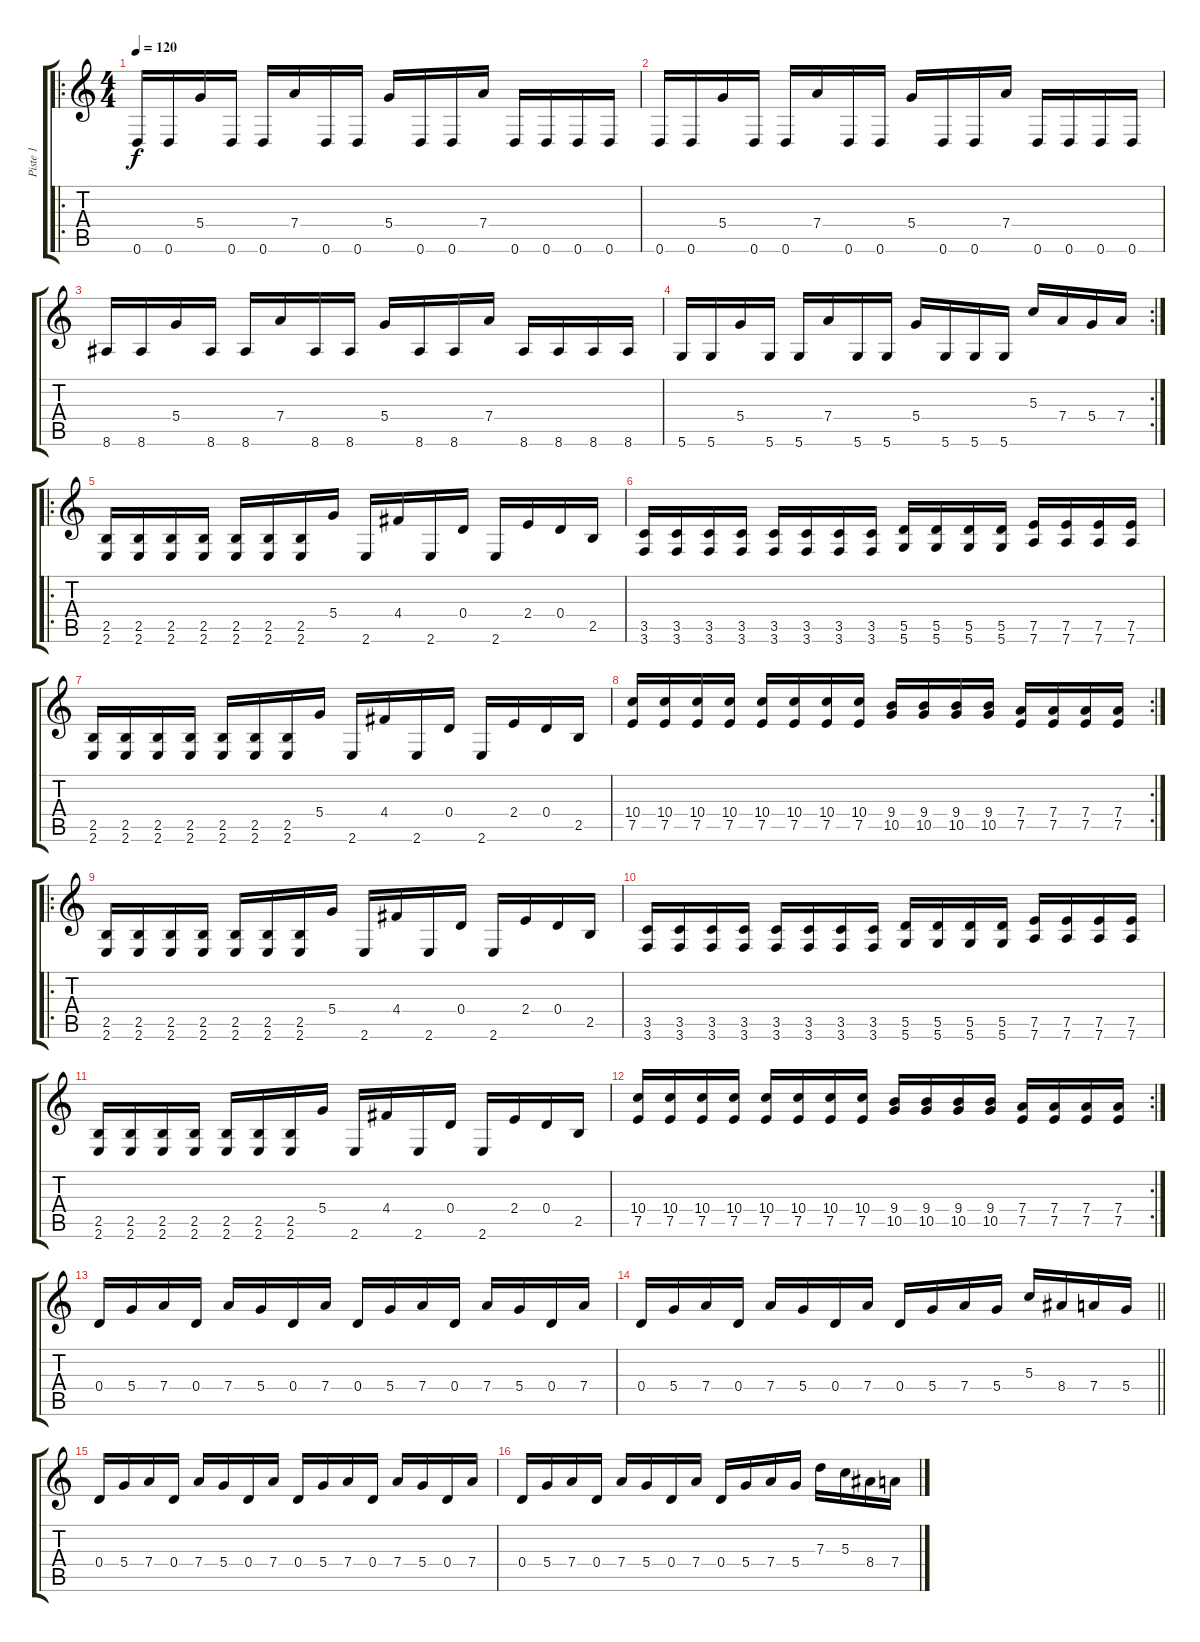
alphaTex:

\track ("Piste 1" "Piste 1") {instrument distortionguitar}
\staff {score tabs}
\tuning (E4 B3 G3 D3 A2 D2) {hide}
\ro
\ts (4 4)
\tempo 120
\clef g2
\ks c
0.6.16{dy f} 0.6.16 5.4.16 0.6.16 0.6.16 7.4.16 0.6.16 0.6.16 5.4.16 0.6.16 0.6.16 7.4.16 0.6.16 0.6.16 0.6.16 0.6.16 |
0.6.16 0.6.16 5.4.16 0.6.16 0.6.16 7.4.16 0.6.16 0.6.16 5.4.16 0.6.16 0.6.16 7.4.16 0.6.16 0.6.16 0.6.16 0.6.16 |
8.6.16 8.6.16 5.4.16 8.6.16 8.6.16 7.4.16 8.6.16 8.6.16 5.4.16 8.6.16 8.6.16 7.4.16 8.6.16 8.6.16 8.6.16 8.6.16 |
\rc 2
5.6.16 5.6.16 5.4.16 5.6.16 5.6.16 7.4.16 5.6.16 5.6.16 5.4.16 5.6.16 5.6.16 5.6.16 5.3.16 7.4.16 5.4.16 7.4.16 |
\ro
(2.5 2.6).16 (2.5 2.6).16 (2.5 2.6).16 (2.5 2.6).16 (2.5 2.6).16 (2.5 2.6).16 (2.5 2.6).16 5.4.16 2.6.16 4.4.16 2.6.16 0.4.16 2.6.16 2.4.16 0.4.16 2.5.16 |
(3.5 3.6).16 (3.5 3.6).16 (3.5 3.6).16 (3.5 3.6).16 (3.5 3.6).16 (3.5 3.6).16 (3.5 3.6).16 (3.5 3.6).16 (5.5 5.6).16 (5.5 5.6).16 (5.5 5.6).16 (5.5 5.6).16 (7.5 7.6).16 (7.5 7.6).16 (7.5 7.6).16 (7.5 7.6).16 |
(2.5 2.6).16 (2.5 2.6).16 (2.5 2.6).16 (2.5 2.6).16 (2.5 2.6).16 (2.5 2.6).16 (2.5 2.6).16 5.4.16 2.6.16 4.4.16 2.6.16 0.4.16 2.6.16 2.4.16 0.4.16 2.5.16 |
\rc 2
(10.4 7.5).16 (10.4 7.5).16 (10.4 7.5).16 (10.4 7.5).16 (10.4 7.5).16 (10.4 7.5).16 (10.4 7.5).16 (10.4 7.5).16 (9.4 10.5).16 (9.4 10.5).16 (9.4 10.5).16 (9.4 10.5).16 (7.4 7.5).16 (7.4 7.5).16 (7.4 7.5).16 (7.4 7.5).16 |
\ro
(2.5 2.6).16 (2.5 2.6).16 (2.5 2.6).16 (2.5 2.6).16 (2.5 2.6).16 (2.5 2.6).16 (2.5 2.6).16 5.4.16 2.6.16 4.4.16 2.6.16 0.4.16 2.6.16 2.4.16 0.4.16 2.5.16 |
(3.5 3.6).16 (3.5 3.6).16 (3.5 3.6).16 (3.5 3.6).16 (3.5 3.6).16 (3.5 3.6).16 (3.5 3.6).16 (3.5 3.6).16 (5.5 5.6).16 (5.5 5.6).16 (5.5 5.6).16 (5.5 5.6).16 (7.5 7.6).16 (7.5 7.6).16 (7.5 7.6).16 (7.5 7.6).16 |
(2.5 2.6).16 (2.5 2.6).16 (2.5 2.6).16 (2.5 2.6).16 (2.5 2.6).16 (2.5 2.6).16 (2.5 2.6).16 5.4.16 2.6.16 4.4.16 2.6.16 0.4.16 2.6.16 2.4.16 0.4.16 2.5.16 |
\rc 2
(10.4 7.5).16 (10.4 7.5).16 (10.4 7.5).16 (10.4 7.5).16 (10.4 7.5).16 (10.4 7.5).16 (10.4 7.5).16 (10.4 7.5).16 (9.4 10.5).16 (9.4 10.5).16 (9.4 10.5).16 (9.4 10.5).16 (7.4 7.5).16 (7.4 7.5).16 (7.4 7.5).16 (7.4 7.5).16 |
0.4.16 5.4.16 7.4.16 0.4.16 7.4.16 5.4.16 0.4.16 7.4.16 0.4.16 5.4.16 7.4.16 0.4.16 7.4.16 5.4.16 0.4.16 7.4.16 |
\barLineRight lightlight
0.4.16 5.4.16 7.4.16 0.4.16 7.4.16 5.4.16 0.4.16 7.4.16 0.4.16 5.4.16 7.4.16 5.4.16 5.3.16 8.4.16 7.4.16 5.4.16 |
0.4.16 5.4.16 7.4.16 0.4.16 7.4.16 5.4.16 0.4.16 7.4.16 0.4.16 5.4.16 7.4.16 0.4.16 7.4.16 5.4.16 0.4.16 7.4.16 |
0.4.16 5.4.16 7.4.16 0.4.16 7.4.16 5.4.16 0.4.16 7.4.16 0.4.16 5.4.16 7.4.16 5.4.16 7.3.16 5.3.16 8.4.16 7.4.16
